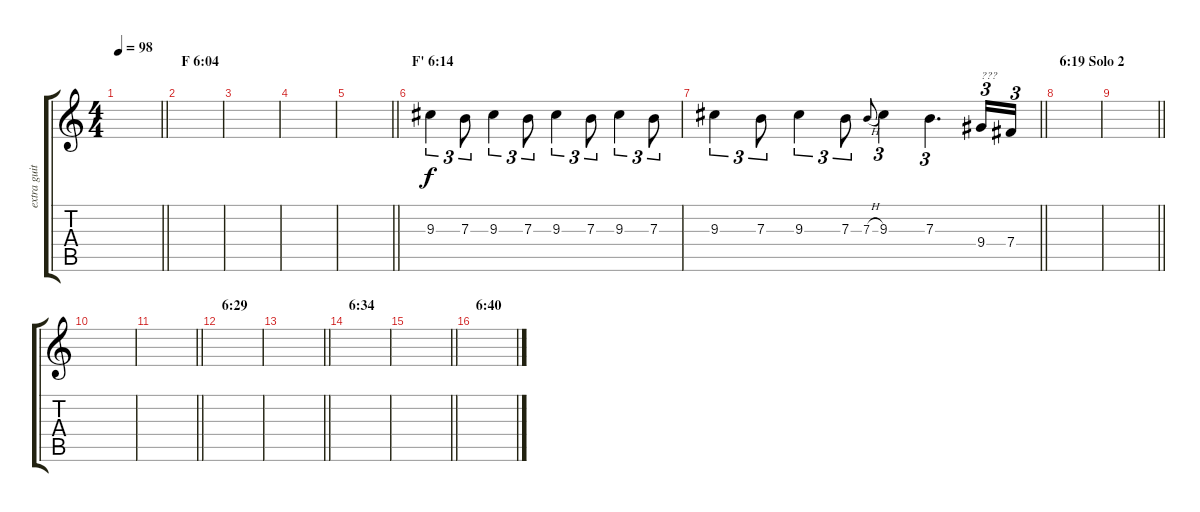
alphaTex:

\track ("extra guitar" "extra guit") {instrument overdrivenguitar}
\staff {score tabs}
\tuning (Db4 Ab3 E3 B2 Gb2 Db2) {hide}
\ts (4 4)
\tempo 98
\clef g2
\barLineRight lightlight
\ks c
|
\section ("" "F 6:04")
|
|
|
\barLineRight lightlight
|
\section ("" "F' 6:14")
9.3.4{tu (3 2)} 7.3.8{tu (3 2)} 9.3.4{tu (3 2)} 7.3.8{tu (3 2)} 9.3.4{tu (3 2)} 7.3.8{tu (3 2)} 9.3.4{tu (3 2)} 7.3.8{tu (3 2)} |
\barLineRight lightlight
9.3.4{tu (3 2)} 7.3.8{tu (3 2)} 9.3.4{tu (3 2)} 7.3.8{tu (3 2)} 7.3{h}.8{gr onbeat} 9.3.4{tu (3 2)} 7.3.4{d tu (3 2)} 9.4.16{tu (3 2) txt "???"} 7.4.16{tu (3 2)} |
\section ("" "6:19 Solo 2")
|
\barLineRight lightlight
|
|
\barLineRight lightlight
|
\section ("" "6:29")
|
\barLineRight lightlight
|
\section ("" "6:34")
|
\barLineRight lightlight
|
\section ("" "6:40")
